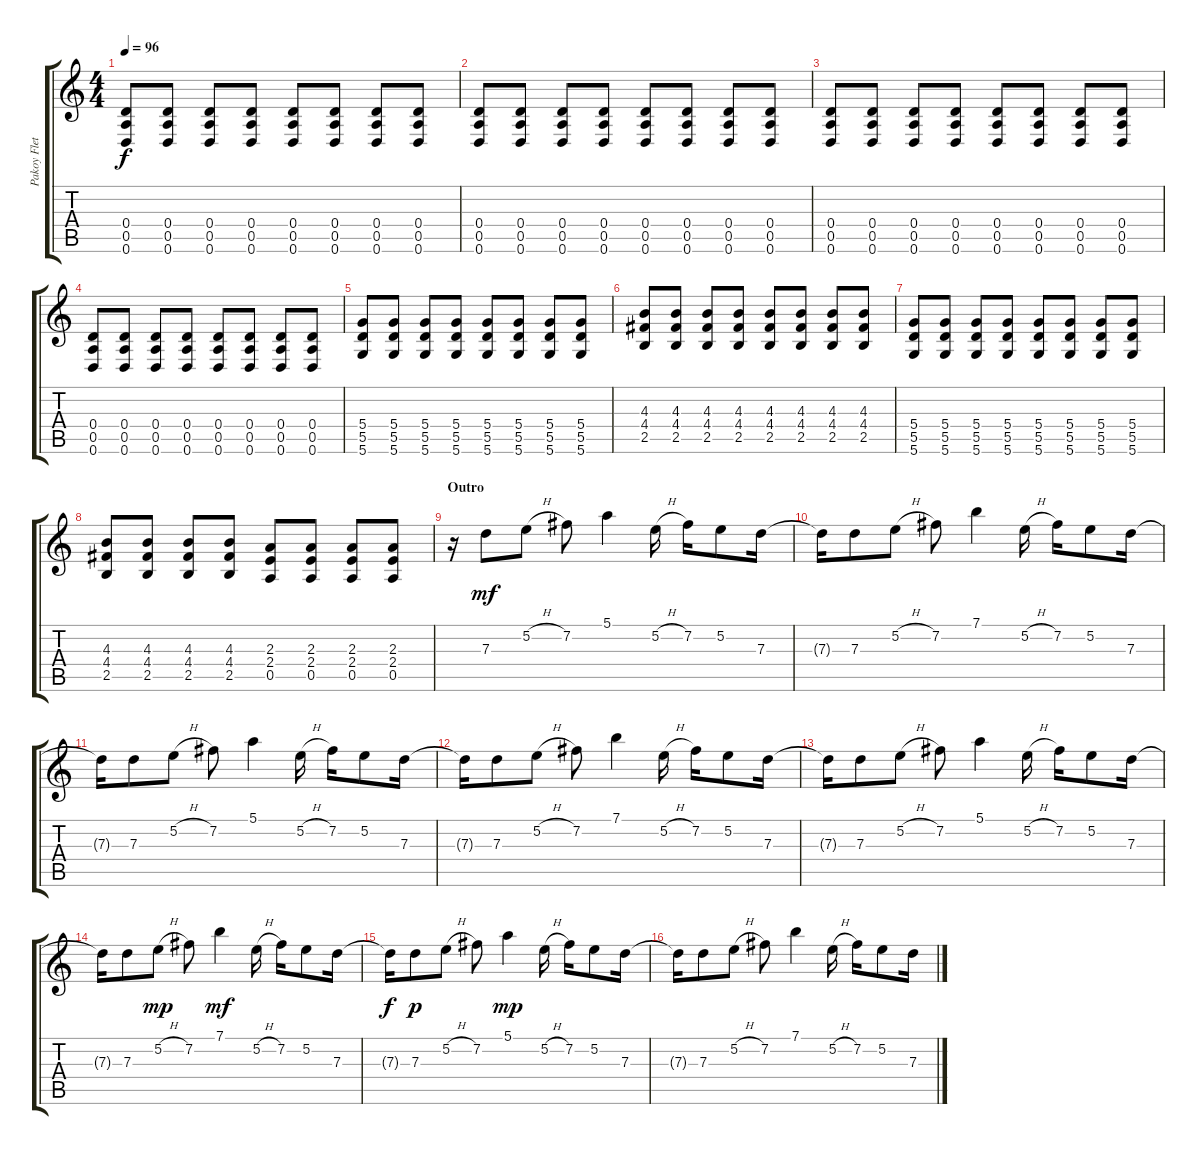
\track ("Pakoy Fletchero" "Pakoy Flet") {instrument overdrivenguitar}
\staff {score tabs}
\tuning (E4 B3 G3 D3 A2 D2) {hide}
\ts (4 4)
\tempo 96
\clef g2
\ks c
(0.4 0.5 0.6).8{dy f} (0.4 0.5 0.6).8 (0.4 0.5 0.6).8 (0.4 0.5 0.6).8 (0.4 0.5 0.6).8 (0.4 0.5 0.6).8 (0.4 0.5 0.6).8 (0.4 0.5 0.6).8 |
(0.4 0.5 0.6).8 (0.4 0.5 0.6).8 (0.4 0.5 0.6).8 (0.4 0.5 0.6).8 (0.4 0.5 0.6).8 (0.4 0.5 0.6).8 (0.4 0.5 0.6).8 (0.4 0.5 0.6).8 |
(0.4 0.5 0.6).8 (0.4 0.5 0.6).8 (0.4 0.5 0.6).8 (0.4 0.5 0.6).8 (0.4 0.5 0.6).8 (0.4 0.5 0.6).8 (0.4 0.5 0.6).8 (0.4 0.5 0.6).8 |
(0.4 0.5 0.6).8 (0.4 0.5 0.6).8 (0.4 0.5 0.6).8 (0.4 0.5 0.6).8 (0.4 0.5 0.6).8 (0.4 0.5 0.6).8 (0.4 0.5 0.6).8 (0.4 0.5 0.6).8 |
(5.4 5.5 5.6).8 (5.4 5.5 5.6).8 (5.4 5.5 5.6).8 (5.4 5.5 5.6).8 (5.4 5.5 5.6).8 (5.4 5.5 5.6).8 (5.4 5.5 5.6).8 (5.4 5.5 5.6).8 |
(4.3 4.4 2.5).8 (4.3 4.4 2.5).8 (4.3 4.4 2.5).8 (4.3 4.4 2.5).8 (4.3 4.4 2.5).8 (4.3 4.4 2.5).8 (4.3 4.4 2.5).8 (4.3 4.4 2.5).8 |
(5.4 5.5 5.6).8 (5.4 5.5 5.6).8 (5.4 5.5 5.6).8 (5.4 5.5 5.6).8 (5.4 5.5 5.6).8 (5.4 5.5 5.6).8 (5.4 5.5 5.6).8 (5.4 5.5 5.6).8 |
(4.3 4.4 2.5).8 (4.3 4.4 2.5).8 (4.3 4.4 2.5).8 (4.3 4.4 2.5).8 (2.3 2.4 0.5).8 (2.3 2.4 0.5).8 (2.3 2.4 0.5).8 (2.3 2.4 0.5).8 |
\section ("" "Outro")
r.16 7.3.8{dy mf} 5.2{h}.8 7.2.8 5.1.4 5.2{h}.16 7.2.16 5.2.8 7.3.16 |
7.3{t}.16 7.3.8 5.2{h}.8 7.2.8 7.1.4 5.2{h}.16 7.2.16 5.2.8 7.3.16 |
7.3{t}.16 7.3.8 5.2{h}.8 7.2.8 5.1.4 5.2{h}.16 7.2.16 5.2.8 7.3.16 |
7.3{t}.16 7.3.8 5.2{h}.8 7.2.8 7.1.4 5.2{h}.16 7.2.16 5.2.8 7.3.16 |
7.3{t}.16 7.3.8 5.2{h}.8 7.2.8 5.1.4 5.2{h}.16 7.2.16 5.2.8 7.3.16 |
7.3{t}.16 7.3.8 5.2{h}.8{dy mp} 7.2.8 7.1.4{dy mf} 5.2{h}.16 7.2.16 5.2.8 7.3.16 |
7.3{t}.16{dy f} 7.3.8{dy p} 5.2{h}.8 7.2.8 5.1.4{dy mp} 5.2{h}.16 7.2.16 5.2.8 7.3.16 |
7.3{t}.16 7.3.8 5.2{h}.8 7.2.8 7.1.4 5.2{h}.16 7.2.16 5.2.8 7.3.16
